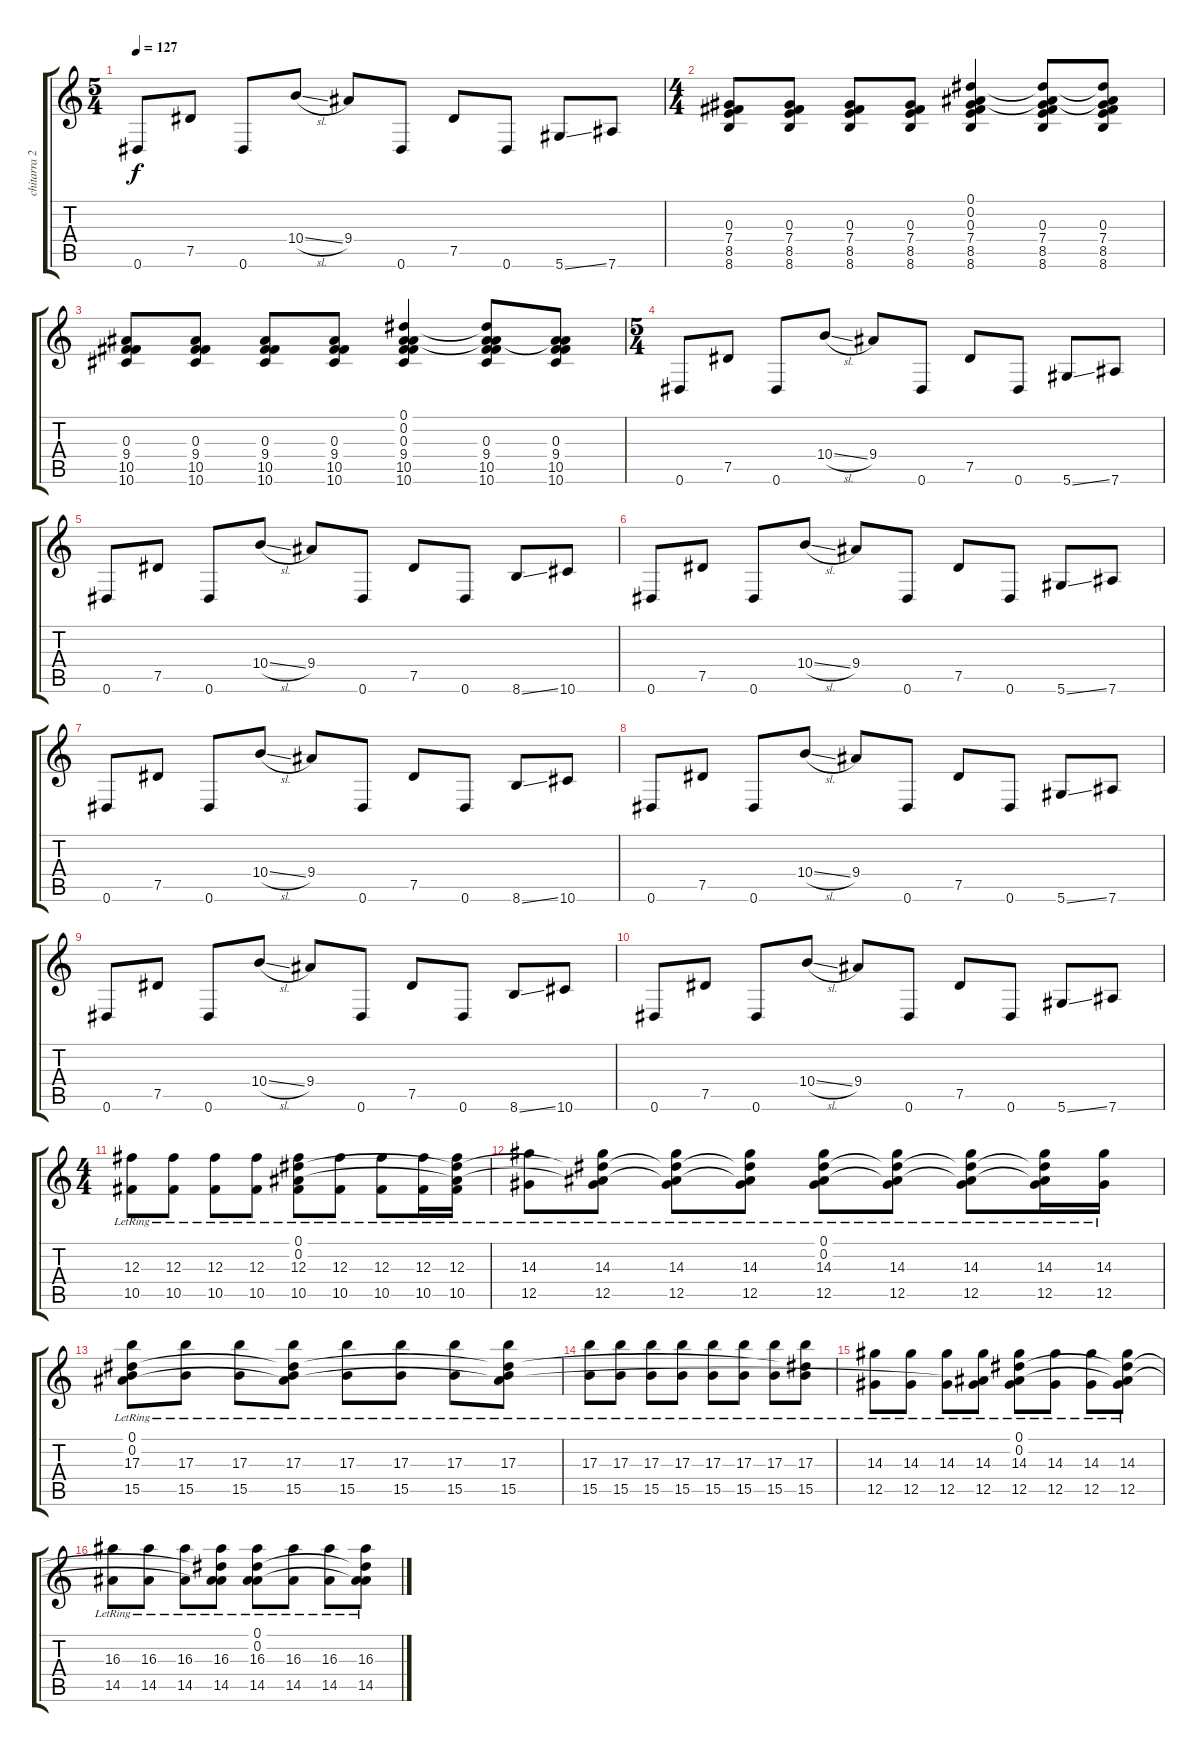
\track ("chitarra 2" "chitarra 2") {instrument overdrivenguitar}
\staff {score tabs}
\tuning (Eb4 Bb3 Gb3 Db3 Ab2 Eb2) {hide}
\ts (5 4)
\tempo 127
\clef g2
\ks c
0.6.8{dy f} 7.5.8 0.6.8 10.4{sl}.8 9.4.8 0.6.8 7.5.8 0.6.8 5.6{ss}.8 7.6.8 |
\ts (4 4)
(0.3 7.4 8.5 8.6).8 (0.3 7.4 8.5 8.6).8 (0.3 7.4 8.5 8.6).8 (0.3 7.4 8.5 8.6).8 (0.1 0.2 0.3 7.4 8.5 8.6).4 (0.1{t} 0.2{t} 0.3 7.4 8.5 8.6).8 (0.1{t} 0.2{t} 0.3 7.4 8.5 8.6).8 |
(0.3 9.4 10.5 10.6).8 (0.3 9.4 10.5 10.6).8 (0.3 9.4 10.5 10.6).8 (0.3 9.4 10.5 10.6).8 (0.1 0.2 0.3 9.4 10.5 10.6).4 (0.1{t} 0.2{t} 0.3 9.4 10.5 10.6).8 (0.2{t} 0.3 9.4 10.5 10.6).8 |
\ts (5 4)
0.6.8 7.5.8 0.6.8 10.4{sl}.8 9.4.8 0.6.8 7.5.8 0.6.8 5.6{ss}.8 7.6.8 |
0.6.8 7.5.8 0.6.8 10.4{sl}.8 9.4.8 0.6.8 7.5.8 0.6.8 8.6{ss}.8 10.6.8 |
0.6.8 7.5.8 0.6.8 10.4{sl}.8 9.4.8 0.6.8 7.5.8 0.6.8 5.6{ss}.8 7.6.8 |
0.6.8 7.5.8 0.6.8 10.4{sl}.8 9.4.8 0.6.8 7.5.8 0.6.8 8.6{ss}.8 10.6.8 |
0.6.8 7.5.8 0.6.8 10.4{sl}.8 9.4.8 0.6.8 7.5.8 0.6.8 5.6{ss}.8 7.6.8 |
0.6.8 7.5.8 0.6.8 10.4{sl}.8 9.4.8 0.6.8 7.5.8 0.6.8 8.6{ss}.8 10.6.8 |
0.6.8 7.5.8 0.6.8 10.4{sl}.8 9.4.8 0.6.8 7.5.8 0.6.8 5.6{ss}.8 7.6.8 |
\ts (4 4)
(12.3{lr} 10.5{lr}).8 (12.3{lr} 10.5{lr}).8 (12.3{lr} 10.5{lr}).8 (12.3{lr} 10.5{lr}).8 (0.1 0.2 12.3{lr} 10.5{lr}).8 (12.3{lr} 10.5{lr}).8 (12.3{lr} 10.5{lr}).8 (12.3{lr} 10.5{lr}).16 (0.1{t} 0.2{t} 12.3{lr} 10.5{lr}).16 |
(14.3{lr} 12.5{lr}).8 (0.1{t} 0.2{t} 14.3{lr} 12.5{lr}).8 (0.1{t} 0.2{t} 14.3{lr} 12.5{lr}).8 (0.1{t} 0.2{t} 14.3{lr} 12.5{lr}).8 (0.1 0.2 14.3{lr} 12.5{lr}).8 (0.1{t} 0.2{t} 14.3{lr} 12.5{lr}).8 (0.1{t} 0.2{t} 14.3{lr} 12.5{lr}).8 (0.1{t} 0.2{t} 14.3{lr} 12.5{lr}).16 (14.3{lr} 12.5{lr}).16 |
(0.1 0.2 17.3{lr} 15.5{lr}).8 (17.3{lr} 15.5{lr}).8 (17.3{lr} 15.5{lr}).8 (0.1{t} 0.2{t} 17.3{lr} 15.5{lr}).8 (17.3{lr} 15.5{lr}).8 (17.3{lr} 15.5{lr}).8 (17.3{lr} 15.5{lr}).8 (0.1{t} 0.2{t} 17.3{lr} 15.5{lr}).8 |
(17.3{lr} 15.5{lr}).8 (17.3{lr} 15.5{lr}).8 (17.3{lr} 15.5{lr}).8 (17.3{lr} 15.5{lr}).8 (17.3{lr} 15.5{lr}).8 (17.3{lr} 15.5{lr}).8 (17.3{lr} 15.5{lr}).8 (0.1{t} 17.3{lr} 15.5{lr}).8 |
(14.3{lr} 12.5{lr}).8 (14.3{lr} 12.5{lr}).8 (14.3{lr} 12.5{lr}).8 (0.2{t} 14.3{lr} 12.5{lr}).8 (0.1 0.2 14.3{lr} 12.5{lr}).8 (14.3{lr} 12.5{lr}).8 (14.3{lr} 12.5{lr}).8 (0.1{t} 0.2{t} 14.3{lr} 12.5{lr}).8 |
(16.3{lr} 14.5{lr}).8 (16.3{lr} 14.5{lr}).8 (16.3{lr} 14.5{lr}).8 (0.1{t} 0.2{t} 16.3{lr} 14.5{lr}).8 (0.1 0.2 16.3{lr} 14.5{lr}).8 (16.3{lr} 14.5{lr}).8 (16.3{lr} 14.5{lr}).8 (0.1{t} 0.2{t} 16.3{lr} 14.5{lr}).8
